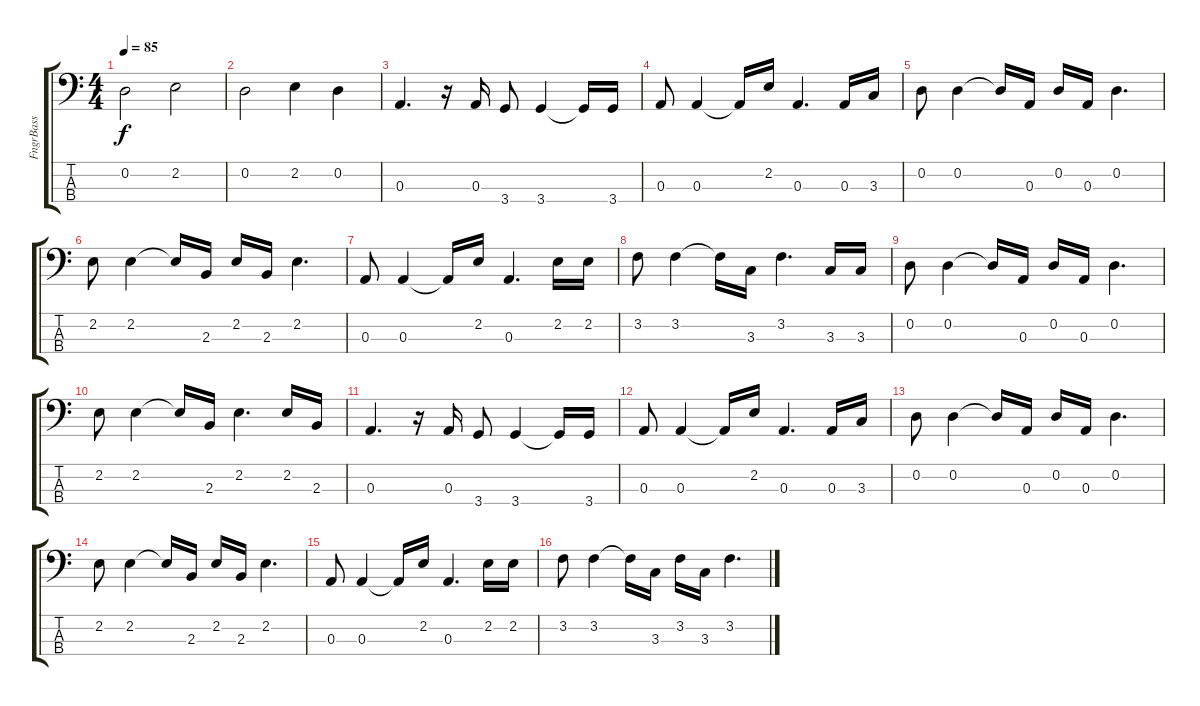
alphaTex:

\track ("FngrBass" "FngrBass") {instrument electricbassfinger}
\staff {score tabs}
\tuning (G2 D2 A1 E1) {hide}
\ts (4 4)
\tempo 85
\clef f4
\ks c
0.2.2{dy f} 2.2.2 |
0.2.2 2.2.4 0.2.4 |
0.3.4{d} r.16 0.3.16 3.4.8 3.4.4 3.4{t}.16 3.4.16 |
0.3.8 0.3.4 0.3{t}.16 2.2.16 0.3.4{d} 0.3.16 3.3.16 |
0.2.8 0.2.4 0.2{t}.16 0.3.16 0.2.16 0.3.16 0.2.4{d} |
2.2.8 2.2.4 2.2{t}.16 2.3.16 2.2.16 2.3.16 2.2.4{d} |
0.3.8 0.3.4 0.3{t}.16 2.2.16 0.3.4{d} 2.2.16 2.2.16 |
3.2.8 3.2.4 3.2{t}.16 3.3.16 3.2.4{d} 3.3.16 3.3.16 |
0.2.8 0.2.4 0.2{t}.16 0.3.16 0.2.16 0.3.16 0.2.4{d} |
2.2.8 2.2.4 2.2{t}.16 2.3.16 2.2.4{d} 2.2.16 2.3.16 |
0.3.4{d} r.16 0.3.16 3.4.8 3.4.4 3.4{t}.16 3.4.16 |
0.3.8 0.3.4 0.3{t}.16 2.2.16 0.3.4{d} 0.3.16 3.3.16 |
0.2.8 0.2.4 0.2{t}.16 0.3.16 0.2.16 0.3.16 0.2.4{d} |
2.2.8 2.2.4 2.2{t}.16 2.3.16 2.2.16 2.3.16 2.2.4{d} |
0.3.8 0.3.4 0.3{t}.16 2.2.16 0.3.4{d} 2.2.16 2.2.16 |
3.2.8 3.2.4 3.2{t}.16 3.3.16 3.2.16 3.3.16 3.2.4{d}
